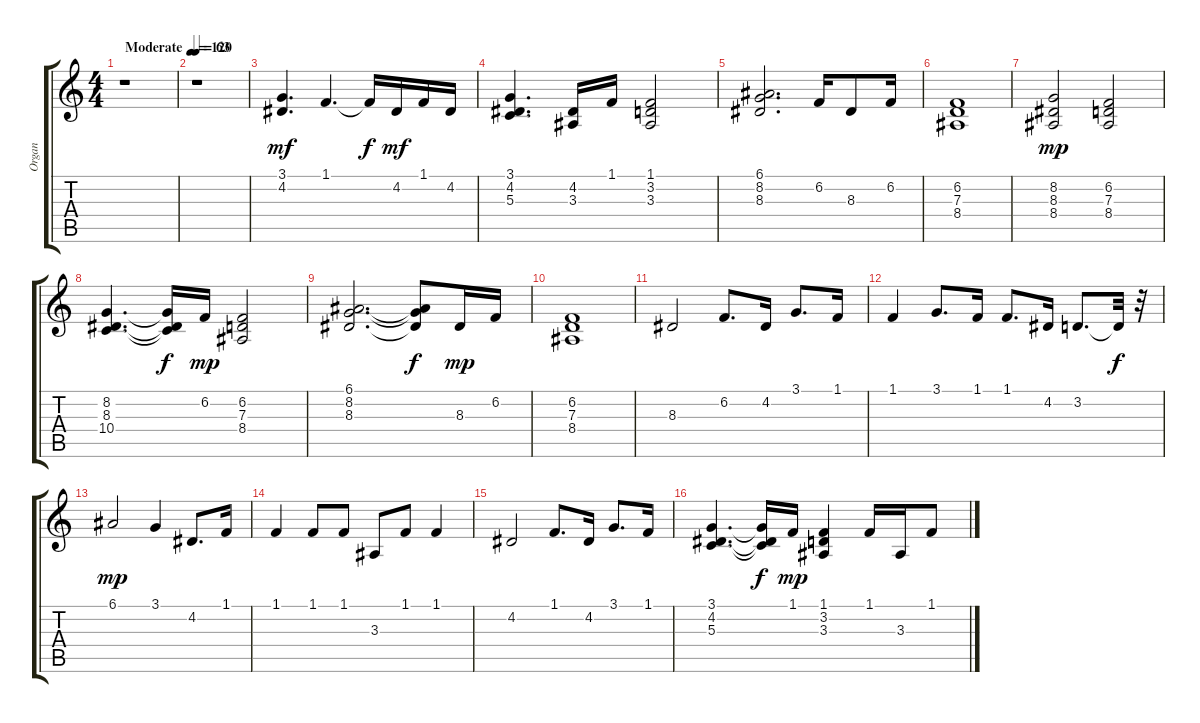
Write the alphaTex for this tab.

\track ("Organ" "Organ") {instrument drawbarorgan}
\staff {score tabs}
\tuning (E4 B3 G3 D3 A2 E2) {hide}
\ts (4 4)
\tempo (120 "Moderate")
\clef g2
\ks c
r.1{dy mf instrument drawbarorgan} |
\tempo 63
r.1 |
(3.1 4.2).4{d} 1.1.4{d} 1.1{t}.16{dy f} 4.2.16{dy mf} 1.1.16 4.2.16 |
(3.1 4.2 5.3).4{d} (4.2 3.3).16 1.1.16 (1.1 3.2 3.3).2 |
(6.1 8.2 8.3).2{d} 6.2.16 8.3.8 6.2.16 |
(6.2 7.3 8.4).1 |
(8.2 8.3 8.4).2{dy mp} (6.2 7.3 8.4).2 |
(8.2 8.3 10.4).4{d} (8.2{t} 8.3{t} 10.4{t}).16{dy f} 6.2.16{dy mp} (6.2 7.3 8.4).2 |
(6.1 8.2 8.3).2{d} (6.1{t} 8.2{t} 8.3{t}).8{dy f} 8.3.16{dy mp} 6.2.16 |
(6.2 7.3 8.4).1 |
8.3.2 6.2.8{d} 4.2.16 3.1.8{d} 1.1.16 |
1.1.4 3.1.8{d} 1.1.16 1.1.8{d} 4.2.16 3.2.8{d} 3.2{t}.32{dy f} r.32 |
6.1.2{dy mp} 3.1.4 4.2.8{d} 1.1.16 |
1.1.4 1.1.8 1.1.8 3.3.8 1.1.8 1.1.4 |
4.2.2 1.1.8{d} 4.2.16 3.1.8{d} 1.1.16 |
(3.1 4.2 5.3).4{d} (3.1{t} 4.2{t} 5.3{t}).16{dy f} 1.1.16{dy mp} (1.1 3.2 3.3).4 1.1.16 3.3.16 1.1.8
